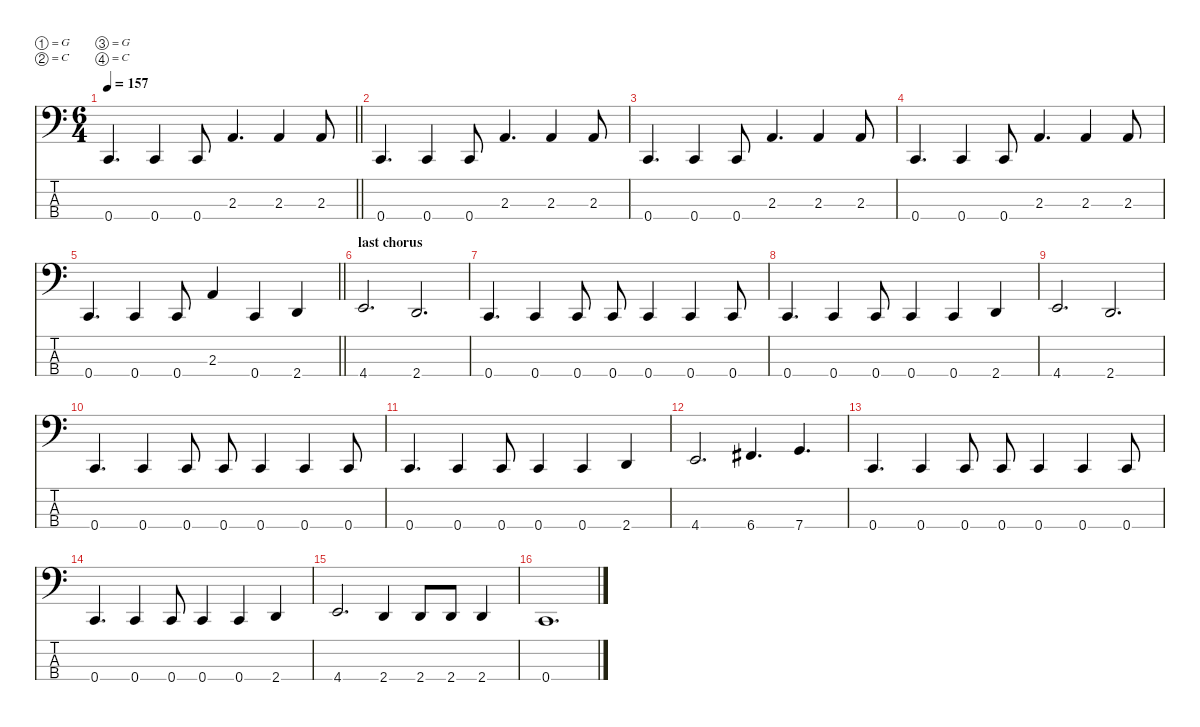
\defaultSystemsLayout 4
\hideDynamics
\bracketExtendMode nobrackets
\singleTrackTrackNamePolicy hidden
\multiTrackTrackNamePolicy hidden
\firstSystemTrackNameMode fullname
\firstSystemTrackNameOrientation horizontal
\otherSystemsTrackNameOrientation horizontal
\track ("Bass" "el.bs.") {instrument electricbassfinger}
\staff {score tabs}
\tuning (G2 C2 G1 C1)
\ts (6 4)
\tempo 157
\clef f4
\barLineRight lightlight
\ks c
0.4.4{d dy f beam Up} 0.4.4{beam Up} 0.4.8{beam Up} 2.3.4{d beam Up} 2.3.4{beam Up} 2.3.8{beam Up} |
0.4.4{d beam Up} 0.4.4{beam Up} 0.4.8{beam Up} 2.3.4{d beam Up} 2.3.4{beam Up} 2.3.8{beam Up} |
0.4.4{d beam Up} 0.4.4{beam Up} 0.4.8{beam Up} 2.3.4{d beam Up} 2.3.4{beam Up} 2.3.8{beam Up} |
0.4.4{d beam Up} 0.4.4{beam Up} 0.4.8{beam Up} 2.3.4{d beam Up} 2.3.4{beam Up} 2.3.8{beam Up} |
\barLineRight lightlight
0.4.4{d beam Up} 0.4.4{beam Up} 0.4.8{beam Up} 2.3.4{beam Up} 0.4.4{beam Up} 2.4.4{beam Up} |
\section ("" "last chorus")
4.4.2{d beam Up} 2.4.2{d beam Up} |
0.4.4{d beam Up} 0.4.4{beam Up} 0.4.8{beam Up} 0.4.8{beam Up} 0.4.4{beam Up} 0.4.4{beam Up} 0.4.8{beam Up} |
0.4.4{d beam Up} 0.4.4{beam Up} 0.4.8{beam Up} 0.4.4{beam Up} 0.4.4{beam Up} 2.4.4{beam Up} |
4.4.2{d beam Up} 2.4.2{d beam Up} |
0.4.4{d beam Up} 0.4.4{beam Up} 0.4.8{beam Up} 0.4.8{beam Up} 0.4.4{beam Up} 0.4.4{beam Up} 0.4.8{beam Up} |
0.4.4{d beam Up} 0.4.4{beam Up} 0.4.8{beam Up} 0.4.4{beam Up} 0.4.4{beam Up} 2.4.4{beam Up} |
4.4.2{d beam Up} 6.4{acc #}.4{d beam Up} 7.4.4{d beam Up} |
0.4.4{d beam Up} 0.4.4{beam Up} 0.4.8{beam Up} 0.4.8{beam Up} 0.4.4{beam Up} 0.4.4{beam Up} 0.4.8{beam Up} |
0.4.4{d beam Up} 0.4.4{beam Up} 0.4.8{beam Up} 0.4.4{beam Up} 0.4.4{beam Up} 2.4.4{beam Up} |
4.4.2{d beam Up} 2.4.4{beam Up} 2.4.8{beam Up} 2.4.8{beam Up} 2.4.4{beam Up} |
0.4.1{d beam Up}
